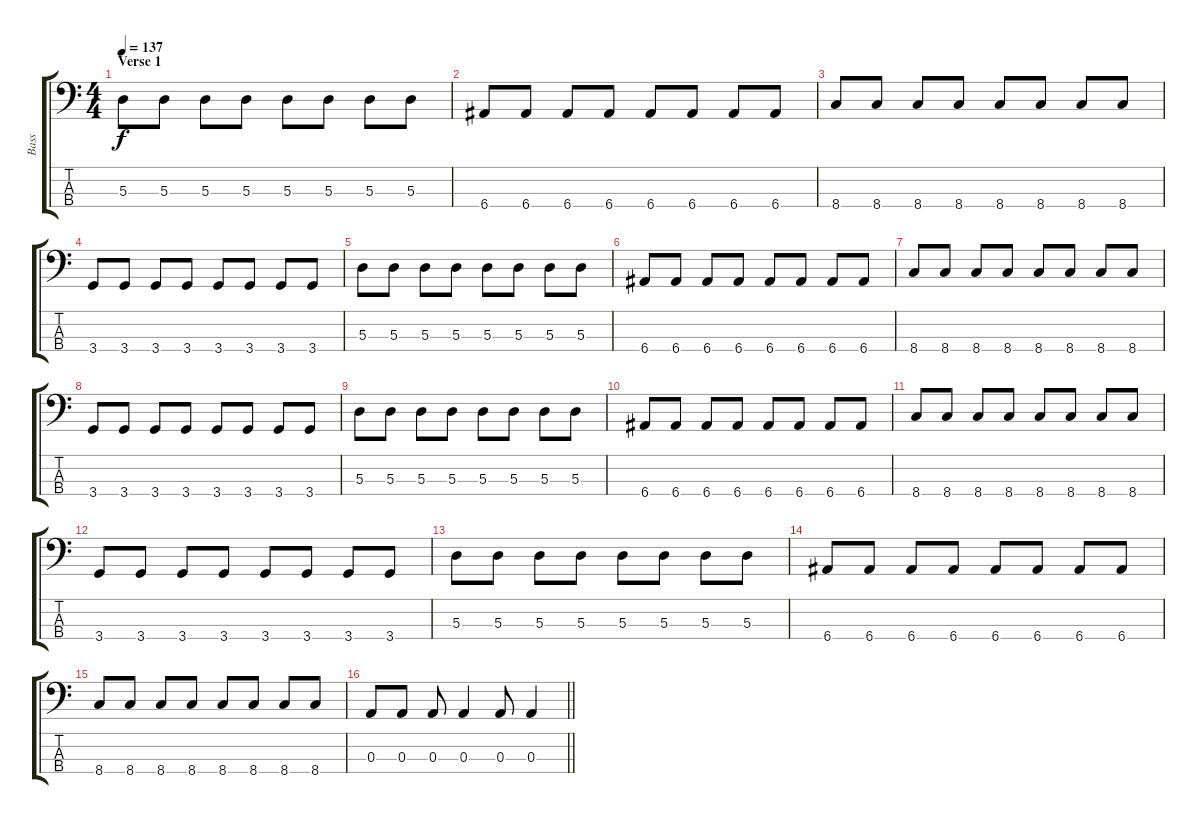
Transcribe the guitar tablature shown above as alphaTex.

\track ("Bass" "Bass") {instrument electricbassfinger}
\staff {score tabs}
\tuning (G2 D2 A1 E1) {hide}
\ts (4 4)
\section ("" "Verse 1")
\tempo 137
\clef f4
\ks c
5.3.8{dy f} 5.3.8 5.3.8 5.3.8 5.3.8 5.3.8 5.3.8 5.3.8 |
6.4.8 6.4.8 6.4.8 6.4.8 6.4.8 6.4.8 6.4.8 6.4.8 |
8.4.8 8.4.8 8.4.8 8.4.8 8.4.8 8.4.8 8.4.8 8.4.8 |
3.4.8 3.4.8 3.4.8 3.4.8 3.4.8 3.4.8 3.4.8 3.4.8 |
5.3.8 5.3.8 5.3.8 5.3.8 5.3.8 5.3.8 5.3.8 5.3.8 |
6.4.8 6.4.8 6.4.8 6.4.8 6.4.8 6.4.8 6.4.8 6.4.8 |
8.4.8 8.4.8 8.4.8 8.4.8 8.4.8 8.4.8 8.4.8 8.4.8 |
3.4.8 3.4.8 3.4.8 3.4.8 3.4.8 3.4.8 3.4.8 3.4.8 |
5.3.8 5.3.8 5.3.8 5.3.8 5.3.8 5.3.8 5.3.8 5.3.8 |
6.4.8 6.4.8 6.4.8 6.4.8 6.4.8 6.4.8 6.4.8 6.4.8 |
8.4.8 8.4.8 8.4.8 8.4.8 8.4.8 8.4.8 8.4.8 8.4.8 |
3.4.8 3.4.8 3.4.8 3.4.8 3.4.8 3.4.8 3.4.8 3.4.8 |
5.3.8 5.3.8 5.3.8 5.3.8 5.3.8 5.3.8 5.3.8 5.3.8 |
6.4.8 6.4.8 6.4.8 6.4.8 6.4.8 6.4.8 6.4.8 6.4.8 |
8.4.8 8.4.8 8.4.8 8.4.8 8.4.8 8.4.8 8.4.8 8.4.8 |
\barLineRight lightlight
0.3.8 0.3.8 0.3.8 0.3.4 0.3.8 0.3.4
